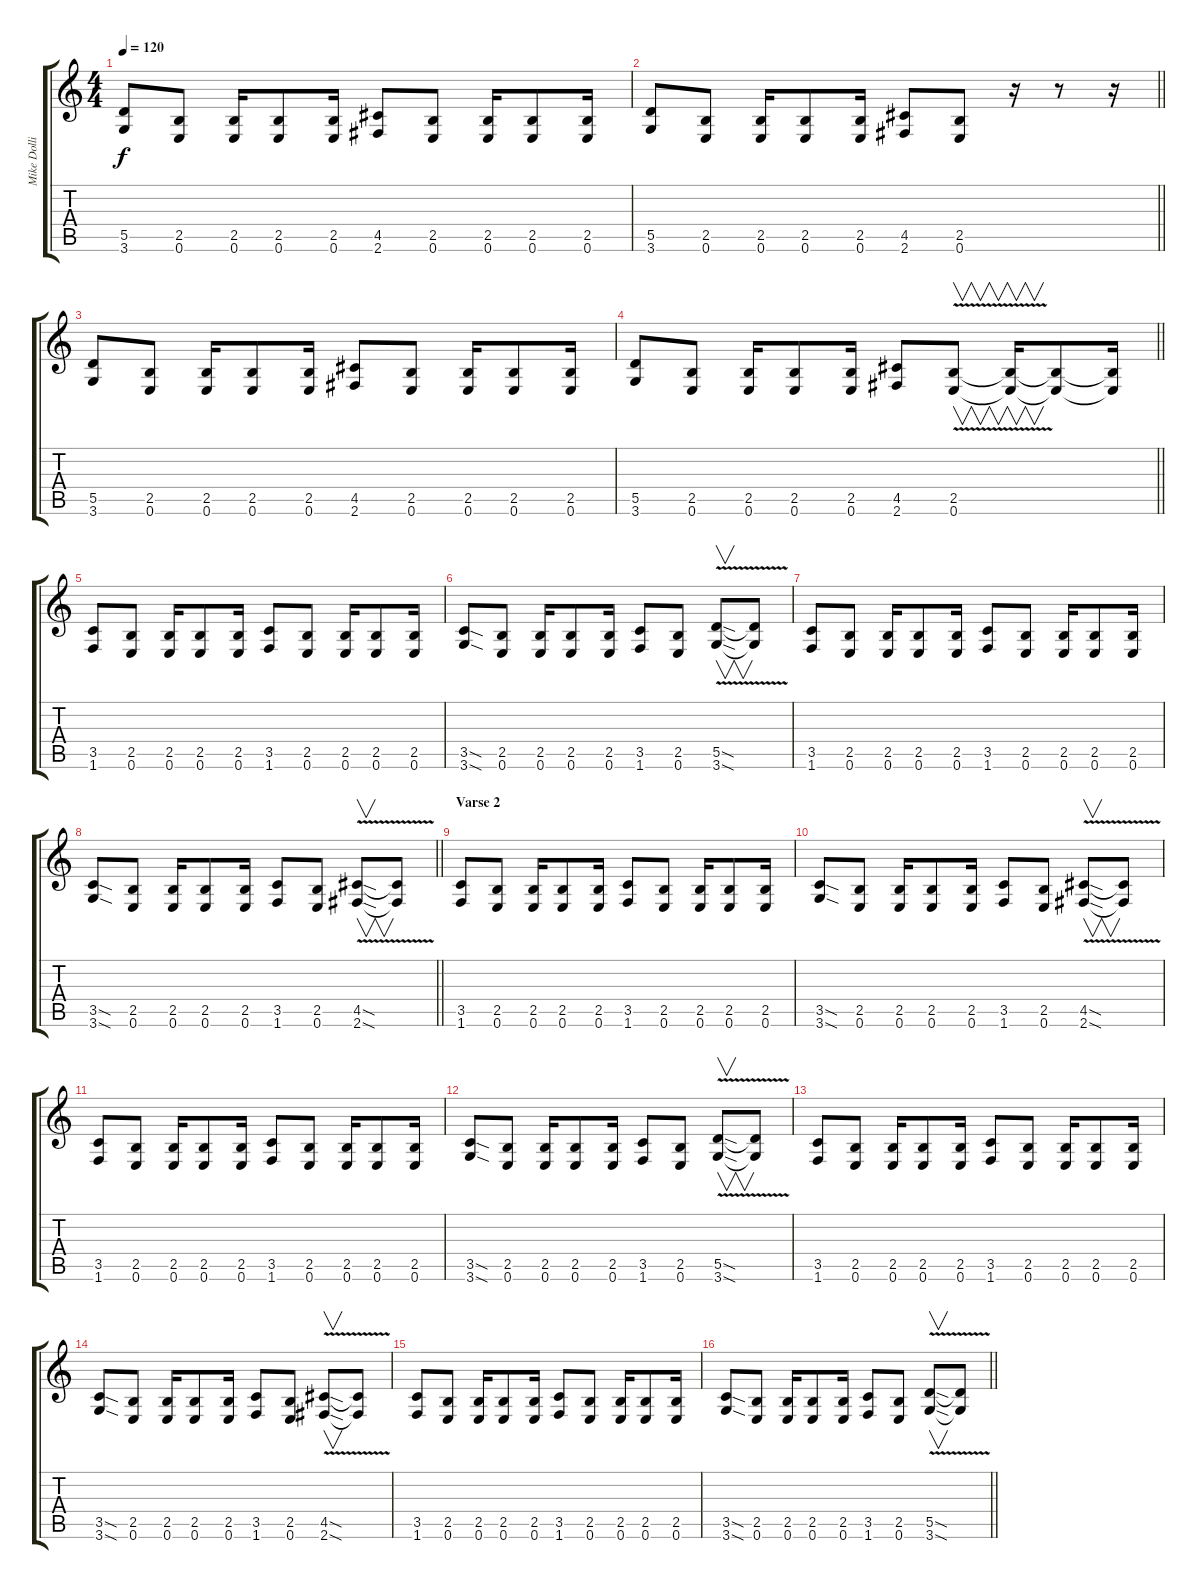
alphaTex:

\track ("Mike Dolling" "Mike Dolli") {instrument overdrivenguitar}
\staff {score tabs}
\tuning (E4 B3 G3 D3 A2 E2) {hide}
\ts (4 4)
\tempo 120
\clef g2
\ks c
(5.5 3.6).8{dy f} (2.5 0.6).8 (2.5 0.6).16 (2.5 0.6).8 (2.5 0.6).16 (4.5 2.6).8 (2.5 0.6).8 (2.5 0.6).16 (2.5 0.6).8 (2.5 0.6).16 |
\barLineRight lightlight
(5.5 3.6).8 (2.5 0.6).8 (2.5 0.6).16 (2.5 0.6).8 (2.5 0.6).16 (4.5 2.6).8 (2.5 0.6).8 r.16 r.8 r.16 |
(5.5 3.6).8 (2.5 0.6).8 (2.5 0.6).16 (2.5 0.6).8 (2.5 0.6).16 (4.5 2.6).8 (2.5 0.6).8 (2.5 0.6).16 (2.5 0.6).8 (2.5 0.6).16 |
\barLineRight lightlight
(5.5 3.6).8 (2.5 0.6).8 (2.5 0.6).16 (2.5 0.6).8 (2.5 0.6).16 (4.5 2.6).8 (2.5 0.6{v}).8{v} (2.5{t} 0.6{t}).16{v} (2.5{t} 0.6{t}).8 (2.5{t} 0.6{t}).16 |
\section ("" "")
(3.5 1.6).8 (2.5 0.6).8 (2.5 0.6).16 (2.5 0.6).8 (2.5 0.6).16 (3.5 1.6).8 (2.5 0.6).8 (2.5 0.6).16 (2.5 0.6).8 (2.5 0.6).16 |
(3.5{sod} 3.6{sod}).8 (2.5 0.6).8 (2.5 0.6).16 (2.5 0.6).8 (2.5 0.6).16 (3.5 1.6).8 (2.5 0.6).8 (5.5{v sod} 3.6{sod}).8{v} (5.5{t} 3.6{t}).8 |
(3.5 1.6).8 (2.5 0.6).8 (2.5 0.6).16 (2.5 0.6).8 (2.5 0.6).16 (3.5 1.6).8 (2.5 0.6).8 (2.5 0.6).16 (2.5 0.6).8 (2.5 0.6).16 |
\barLineRight lightlight
(3.5{sod} 3.6{sod}).8 (2.5 0.6).8 (2.5 0.6).16 (2.5 0.6).8 (2.5 0.6).16 (3.5 1.6).8 (2.5 0.6).8 (4.5{sod} 2.6{v sod}).8{v} (4.5{t} 2.6{t}).8 |
\section ("" "Varse 2")
(3.5 1.6).8 (2.5 0.6).8 (2.5 0.6).16 (2.5 0.6).8 (2.5 0.6).16 (3.5 1.6).8 (2.5 0.6).8 (2.5 0.6).16 (2.5 0.6).8 (2.5 0.6).16 |
(3.5{sod} 3.6{sod}).8 (2.5 0.6).8 (2.5 0.6).16 (2.5 0.6).8 (2.5 0.6).16 (3.5 1.6).8 (2.5 0.6).8 (4.5{v sod} 2.6{sod}).8{v} (4.5{t} 2.6{t}).8 |
(3.5 1.6).8 (2.5 0.6).8 (2.5 0.6).16 (2.5 0.6).8 (2.5 0.6).16 (3.5 1.6).8 (2.5 0.6).8 (2.5 0.6).16 (2.5 0.6).8 (2.5 0.6).16 |
(3.5{sod} 3.6{sod}).8 (2.5 0.6).8 (2.5 0.6).16 (2.5 0.6).8 (2.5 0.6).16 (3.5 1.6).8 (2.5 0.6).8 (5.5{sod} 3.6{v sod}).8{v} (5.5{t} 3.6{t}).8 |
(3.5 1.6).8 (2.5 0.6).8 (2.5 0.6).16 (2.5 0.6).8 (2.5 0.6).16 (3.5 1.6).8 (2.5 0.6).8 (2.5 0.6).16 (2.5 0.6).8 (2.5 0.6).16 |
(3.5{sod} 3.6{sod}).8 (2.5 0.6).8 (2.5 0.6).16 (2.5 0.6).8 (2.5 0.6).16 (3.5 1.6).8 (2.5 0.6).8 (4.5{v sod} 2.6{sod}).8{v} (4.5{t} 2.6{t}).8 |
(3.5 1.6).8 (2.5 0.6).8 (2.5 0.6).16 (2.5 0.6).8 (2.5 0.6).16 (3.5 1.6).8 (2.5 0.6).8 (2.5 0.6).16 (2.5 0.6).8 (2.5 0.6).16 |
\barLineRight lightlight
(3.5{sod} 3.6{sod}).8 (2.5 0.6).8 (2.5 0.6).16 (2.5 0.6).8 (2.5 0.6).16 (3.5 1.6).8 (2.5 0.6).8 (5.5{sod} 3.6{v sod}).8{v} (5.5{t} 3.6{t}).8
